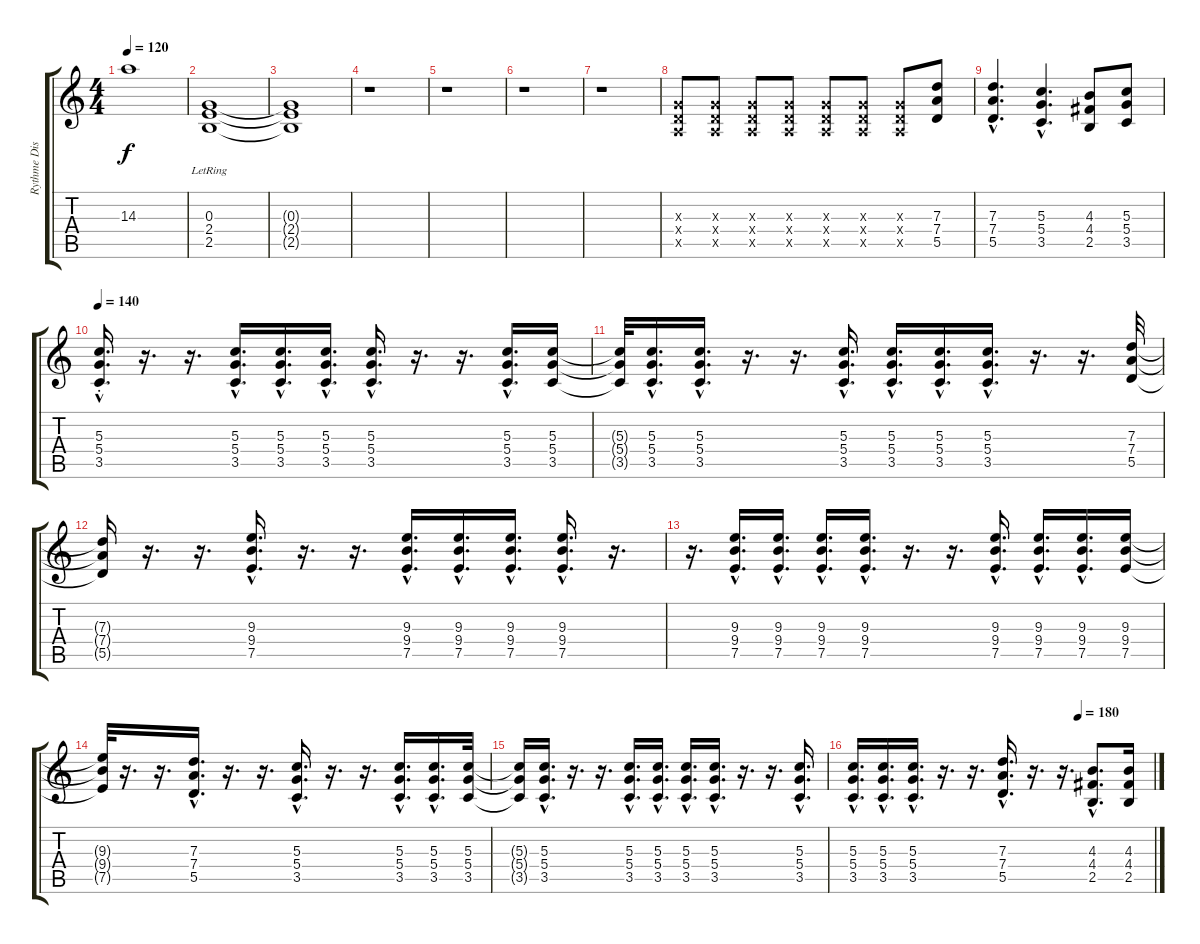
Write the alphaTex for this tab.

\track ("Rythme Dist. Guitar 2" "Rythme Dis") {instrument distortionguitar}
\staff {score tabs}
\tuning (E4 B3 G3 D3 A2 E2) {hide}
\ts (4 4)
\tempo 120
\clef g2
\ks c
14.3{t}.1{dy f} |
(0.3{lr} 2.4 2.5).1{volume 14} |
(0.3{t} 2.4{t} 2.5{t}).1 |
r.1 |
r.1 |
r.1 |
r.1 |
(0.3{x} 0.4{x} 0.5{x}).8 (0.3{x} 0.4{x} 0.5{x}).8 (0.3{x} 0.4{x} 0.5{x}).8 (0.3{x} 0.4{x} 0.5{x}).8 (0.3{x} 0.4{x} 0.5{x}).8 (0.3{x} 0.4{x} 0.5{x}).8 (0.3{x} 0.4{x} 0.5{x}).8 (7.3 7.4 5.5).8 |
(7.3{hac} 7.4{hac} 5.5{hac}).4{d} (5.3{hac} 5.4{hac} 3.5{hac}).4{d} (4.3 4.4 2.5).8 (5.3 5.4 3.5).8 |
\tempo 140
(5.3{hac st} 5.4{hac st} 3.5{hac st}).16{d} r.16{d} r.16{d} (5.3{hac} 5.4{hac} 3.5{hac}).16{d} (5.3{hac} 5.4{hac} 3.5{hac}).16{d} (5.3{hac} 5.4{hac} 3.5{hac}).16{d} (5.3{hac} 5.4{hac} 3.5{hac}).16{d} r.16{d} r.16{d} (5.3{hac} 5.4{hac} 3.5{hac}).16{d} (5.3 5.4 3.5).16 |
(5.3{t} 5.4{t} 3.5{t}).32 (5.3{hac} 5.4{hac} 3.5{hac}).16{d} (5.3{hac} 5.4{hac} 3.5{hac}).16{d} r.16{d} r.16{d} (5.3{hac} 5.4{hac} 3.5{hac}).16{d} (5.3{hac} 5.4{hac} 3.5{hac}).16{d} (5.3{hac} 5.4{hac} 3.5{hac}).16{d} (5.3{hac} 5.4{hac} 3.5{hac}).16{d} r.16{d} r.16{d} (7.3 7.4 5.5).32 |
(7.3{t} 7.4{t} 5.5{t}).16 r.16{d} r.16{d} (9.3{hac} 9.4{hac} 7.5{hac}).16{d} r.16{d} r.16{d} (9.3{hac} 9.4{hac} 7.5{hac}).16{d} (9.3{hac} 9.4{hac} 7.5{hac}).16{d} (9.3{hac} 9.4{hac} 7.5{hac}).16{d} (9.3{hac} 9.4{hac} 7.5{hac}).16{d} r.16{d} |
r.16{d} (9.3{hac} 9.4{hac} 7.5{hac}).16{d} (9.3{hac} 9.4{hac} 7.5{hac}).16{d} (9.3{hac} 9.4{hac} 7.5{hac}).16{d} (9.3{hac} 9.4{hac} 7.5{hac}).16{d} r.16{d} r.16{d} (9.3{hac} 9.4{hac} 7.5{hac}).16{d} (9.3{hac} 9.4{hac} 7.5{hac}).16{d} (9.3{hac} 9.4{hac} 7.5{hac}).16{d} (9.3 9.4 7.5).16 |
(9.3{t} 9.4{t} 7.5{t}).32 r.16{d} r.16{d} (7.3{hac} 7.4{hac} 5.5{hac}).16{d} r.16{d} r.16{d} (5.3{hac} 5.4{hac} 3.5{hac}).16{d} r.16{d} r.16{d} (5.3{hac} 5.4{hac} 3.5{hac}).16{d} (5.3{hac} 5.4{hac} 3.5{hac}).16{d} (5.3 5.4 3.5).32 |
(5.3{t} 5.4{t} 3.5{t}).16 (5.3{hac} 5.4{hac} 3.5{hac}).16{d} r.16{d} r.16{d} (5.3{hac} 5.4{hac} 3.5{hac}).16{d} (5.3{hac} 5.4{hac} 3.5{hac}).16{d} (5.3{hac} 5.4{hac} 3.5{hac}).16{d} (5.3{hac} 5.4{hac} 3.5{hac}).16{d} r.16{d} r.16{d} (5.3{hac} 5.4{hac} 3.5{hac}).16{d} |
\tempo (180 0.75)
(5.3{hac} 5.4{hac} 3.5{hac}).16{d} (5.3{hac} 5.4{hac} 3.5{hac}).16{d} (5.3{hac} 5.4{hac} 3.5{hac}).16{d} r.16{d} r.16{d} (7.3{hac} 7.4{hac} 5.5{hac}).16{d} r.16{d} r.16{d} (4.3{hac} 4.4{hac} 2.5{hac}).8{d volume 12} (4.3 4.4 2.5).16
